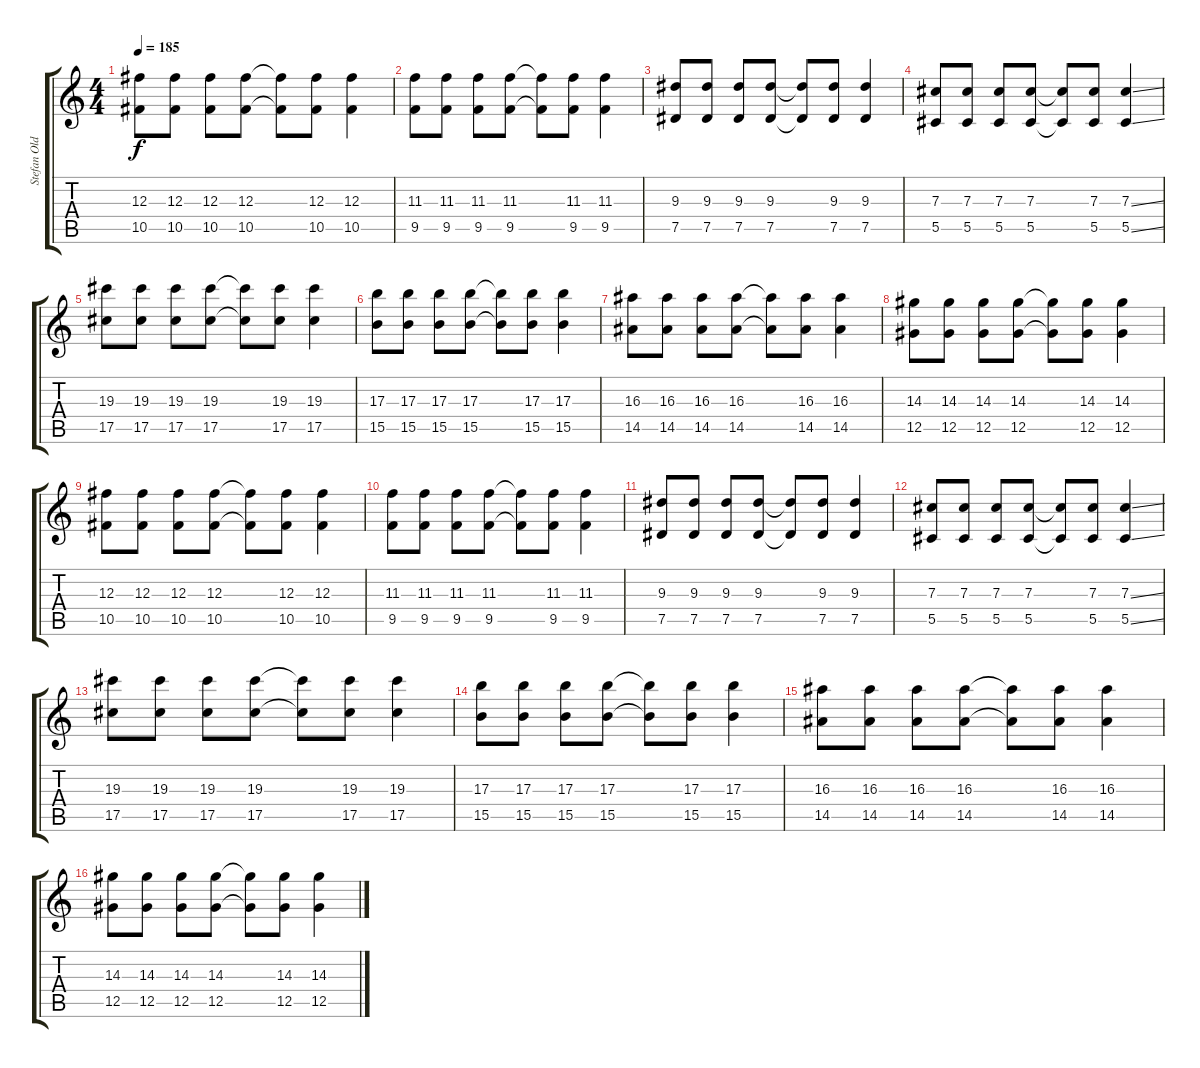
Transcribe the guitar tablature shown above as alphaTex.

\track ("Stefan Oldsal" "Stefan Old") {instrument distortionguitar}
\staff {score tabs}
\tuning (Eb4 Bb3 Gb3 Db3 Ab2 Eb2) {hide}
\ts (4 4)
\tempo 185
\clef g2
\ks c
(12.3 10.5).8{dy f} (12.3 10.5).8 (12.3 10.5).8 (12.3 10.5).8 (12.3{t} 10.5{t}).8 (12.3 10.5).8 (12.3 10.5).4 |
(11.3 9.5).8 (11.3 9.5).8 (11.3 9.5).8 (11.3 9.5).8 (11.3{t} 9.5{t}).8 (11.3 9.5).8 (11.3 9.5).4 |
(9.3 7.5).8 (9.3 7.5).8 (9.3 7.5).8 (9.3 7.5).8 (9.3{t} 7.5{t}).8 (9.3 7.5).8 (9.3 7.5).4 |
(7.3 5.5).8 (7.3 5.5).8 (7.3 5.5).8 (7.3 5.5).8 (7.3{t} 5.5{t}).8 (7.3 5.5).8 (7.3{ss} 5.5{ss}).4 |
(19.3 17.5).8 (19.3 17.5).8 (19.3 17.5).8 (19.3 17.5).8 (19.3{t} 17.5{t}).8 (19.3 17.5).8 (19.3 17.5).4 |
(17.3 15.5).8 (17.3 15.5).8 (17.3 15.5).8 (17.3 15.5).8 (17.3{t} 15.5{t}).8 (17.3 15.5).8 (17.3 15.5).4 |
(16.3 14.5).8 (16.3 14.5).8 (16.3 14.5).8 (16.3 14.5).8 (16.3{t} 14.5{t}).8 (16.3 14.5).8 (16.3 14.5).4 |
(14.3 12.5).8 (14.3 12.5).8 (14.3 12.5).8 (14.3 12.5).8 (14.3{t} 12.5{t}).8 (14.3 12.5).8 (14.3 12.5).4 |
(12.3 10.5).8 (12.3 10.5).8 (12.3 10.5).8 (12.3 10.5).8 (12.3{t} 10.5{t}).8 (12.3 10.5).8 (12.3 10.5).4 |
(11.3 9.5).8 (11.3 9.5).8 (11.3 9.5).8 (11.3 9.5).8 (11.3{t} 9.5{t}).8 (11.3 9.5).8 (11.3 9.5).4 |
(9.3 7.5).8 (9.3 7.5).8 (9.3 7.5).8 (9.3 7.5).8 (9.3{t} 7.5{t}).8 (9.3 7.5).8 (9.3 7.5).4 |
(7.3 5.5).8 (7.3 5.5).8 (7.3 5.5).8 (7.3 5.5).8 (7.3{t} 5.5{t}).8 (7.3 5.5).8 (7.3{ss} 5.5{ss}).4 |
(19.3 17.5).8 (19.3 17.5).8 (19.3 17.5).8 (19.3 17.5).8 (19.3{t} 17.5{t}).8 (19.3 17.5).8 (19.3 17.5).4 |
(17.3 15.5).8 (17.3 15.5).8 (17.3 15.5).8 (17.3 15.5).8 (17.3{t} 15.5{t}).8 (17.3 15.5).8 (17.3 15.5).4 |
(16.3 14.5).8 (16.3 14.5).8 (16.3 14.5).8 (16.3 14.5).8 (16.3{t} 14.5{t}).8 (16.3 14.5).8 (16.3 14.5).4 |
(14.3 12.5).8 (14.3 12.5).8 (14.3 12.5).8 (14.3 12.5).8 (14.3{t} 12.5{t}).8 (14.3 12.5).8 (14.3 12.5).4
